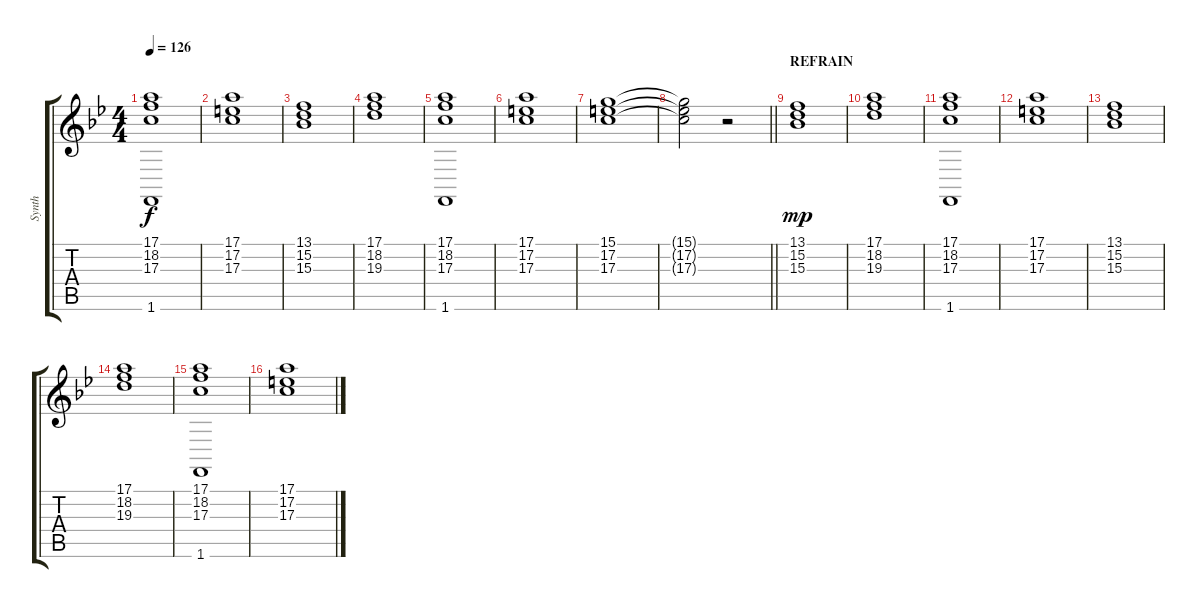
\track ("Synth" "Synth") {instrument stringensemble2}
\staff {score tabs}
\tuning (E4 B3 G3 D3 A2 E2) {hide}
\ts (4 4)
\tempo 126
\clef g2
\ks bb
(17.1 18.2 17.3 1.6).1{dy f} |
(17.1 17.2 17.3).1 |
(13.1 15.2 15.3).1 |
(17.1 18.2 19.3).1 |
(17.1 18.2 17.3 1.6).1 |
(17.1 17.2 17.3).1 |
(15.1 17.2 17.3).1 |
\barLineRight lightlight
(15.1{t} 17.2{t} 17.3{t}).2 r.2 |
\section ("" "REFRAIN")
(13.1 15.2 15.3).1{dy mp} |
(17.1 18.2 19.3).1 |
(17.1 18.2 17.3 1.6).1 |
(17.1 17.2 17.3).1 |
(13.1 15.2 15.3).1 |
(17.1 18.2 19.3).1 |
(17.1 18.2 17.3 1.6).1 |
(17.1 17.2 17.3).1
